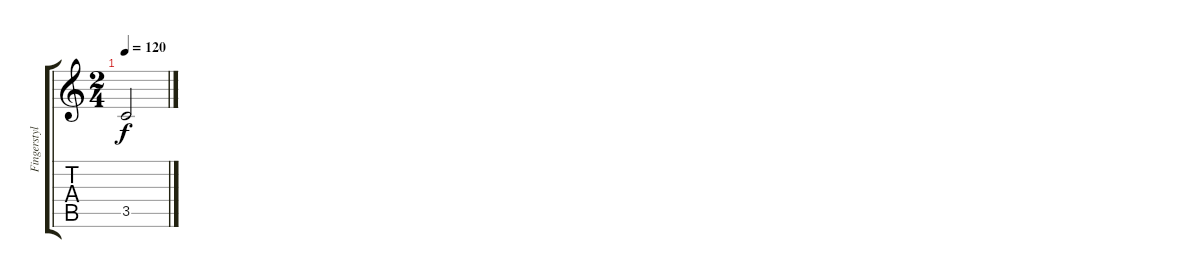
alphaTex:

\track ("Fingerstyle guitar" "Fingerstyl") {instrument acousticguitarnylon}
\staff {score tabs}
\tuning (E4 B3 G3 D3 A2 E2) {hide}
\ts (2 4)
\tempo 120
\clef g2
\ks c
3.5.2{dy f}
